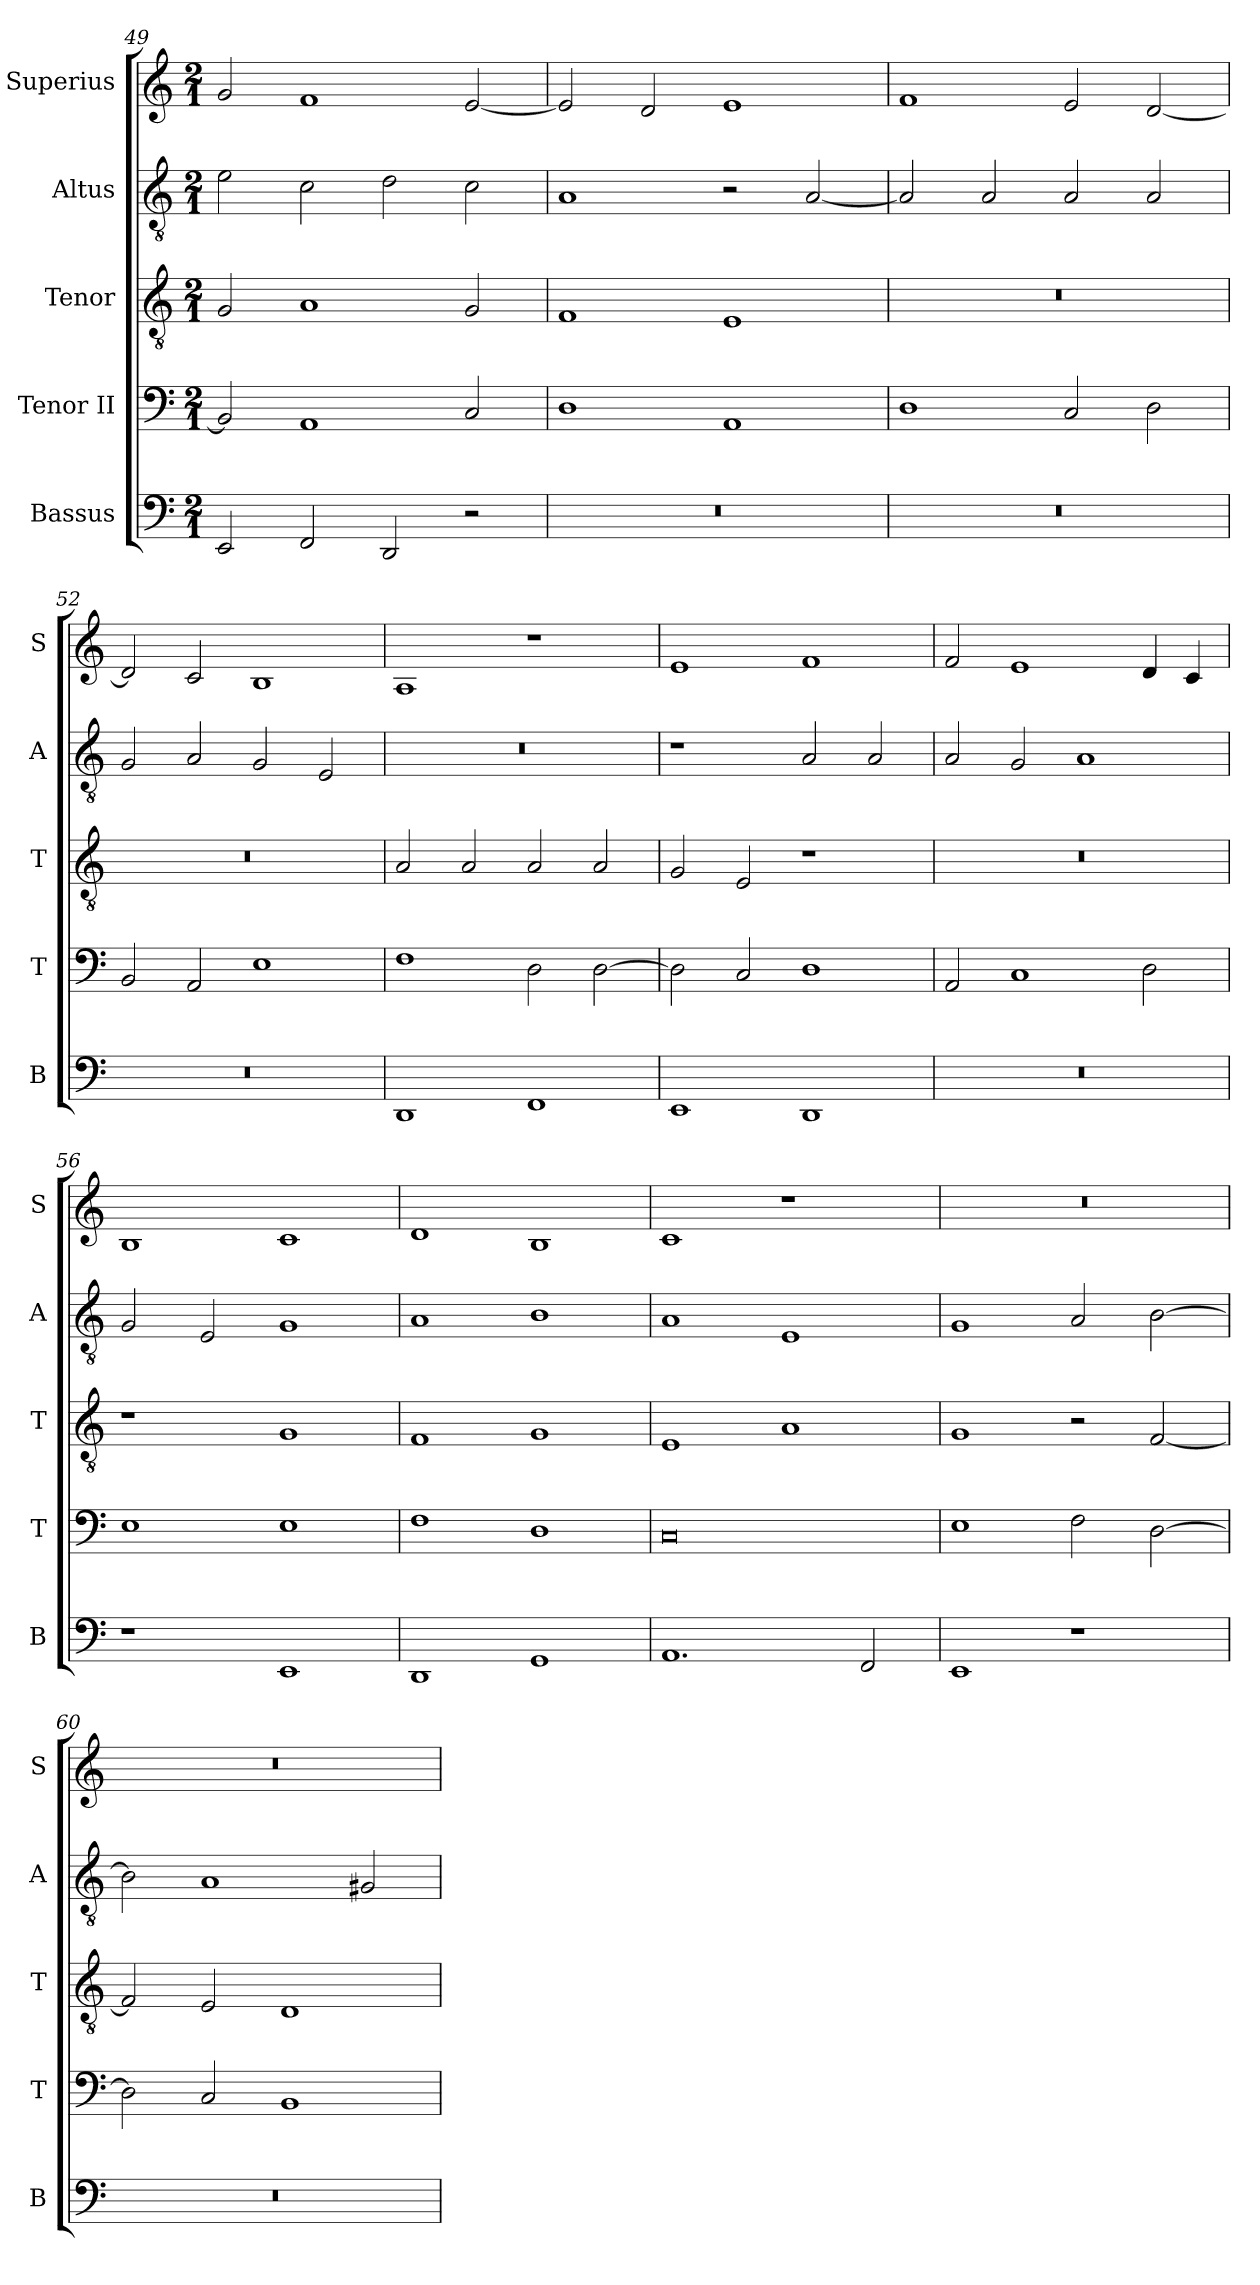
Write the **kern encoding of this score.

**kern	**kern	**kern	**kern	**kern
*part5	*part4	*part3	*part2	*part1
*staff5	*staff4	*staff3	*staff2	*staff1
*I"Bassus	*I"Tenor II	*I"Tenor	*I"Altus	*I"Superius
*I'B	*I'T	*I'T	*I'A	*I'S
*clefF4	*clefF4	*clefGv2	*clefGv2	*clefG2
*k[]	*k[]	*k[]	*k[]	*k[]
*M2/1	*M2/1	*M2/1	*M2/1	*M2/1
=49	=49	=49	=49	=49
2EE/	2BB/]	2G/	2e\	2g/
2FF/	1AA	1A	2c\	1f
2DD/	.	.	2d\	.
2r	2C/	2G/	2c\	[2e/
=50	=50	=50	=50	=50
0r	1D	1F	1A	2e/]
.	.	.	.	2d/
.	1AA	1E	2r	1e
.	.	.	[2A/	.
=51	=51	=51	=51	=51
0r	1D	0r	2A/]	1f
.	.	.	2A/	.
.	2C/	.	2A/	2e/
.	2D\	.	2A/	[2d/
=52	=52	=52	=52	=52
0r	2BB/	0r	2G/	2d/]
.	2AA/	.	2A/	2c/
.	1E	.	2G/	1B
.	.	.	2E/	.
=53	=53	=53	=53	=53
1DD	1F	2A/	0r	1A
.	.	2A/	.	.
1FF	2D\	2A/	.	1r
.	[2D\	2A/	.	.
=54	=54	=54	=54	=54
1EE	2D\]	2G/	1r	1e
.	2C/	2E/	.	.
1DD	1D	1r	2A/	1f
.	.	.	2A/	.
=55	=55	=55	=55	=55
0r	2AA/	0r	2A/	2f/
.	1C	.	2G/	1e
.	.	.	1A	.
.	2D\	.	.	4d/
.	.	.	.	4c/
=56	=56	=56	=56	=56
1r	1E	1r	2G/	1B
.	.	.	2E/	.
1EE	1E	1G	1G	1c
=57	=57	=57	=57	=57
1DD	1F	1F	1A	1d
1GG	1D	1G	1B	1B
=58	=58	=58	=58	=58
1.AA	0C	1E	1A	1c
.	.	1A	1E	1r
2FF/	.	.	.	.
=59	=59	=59	=59	=59
1EE	1E	1G	1G	0r
1r	2F\	2r	2A/	.
.	[2D\	[2F/	[2B\	.
=60	=60	=60	=60	=60
0r	2D\]	2F/]	2B\]	0r
.	2C/	2E/	1A	.
.	1BB	1D	.	.
.	.	.	2G#X/	.
=	=	=	=	=
*-	*-	*-	*-	*-
